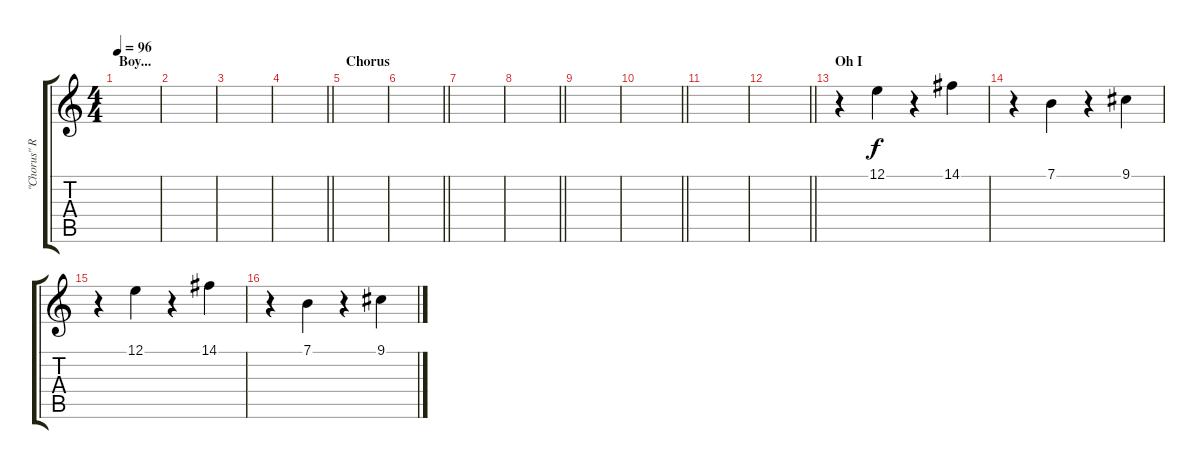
\track ("\"Chorus\" Riffs - 2" "\"Chorus\" R") {mute instrument pad3polysynth}
\staff {score tabs}
\tuning (E4 B3 G3 D3 A2 E2) {hide}
\ts (4 4)
\section ("" "Boy...")
\tempo 96
\clef g2
\ks c
|
|
|
\barLineRight lightlight
|
\section ("" "Chorus")
|
\barLineRight lightlight
|
|
\barLineRight lightlight
|
|
\barLineRight lightlight
|
|
\barLineRight lightlight
|
\section ("" "Oh I")
r.4 12.1.4 r.4 14.1.4 |
r.4 7.1.4 r.4 9.1.4 |
r.4 12.1.4 r.4 14.1.4 |
r.4 7.1.4 r.4 9.1.4
